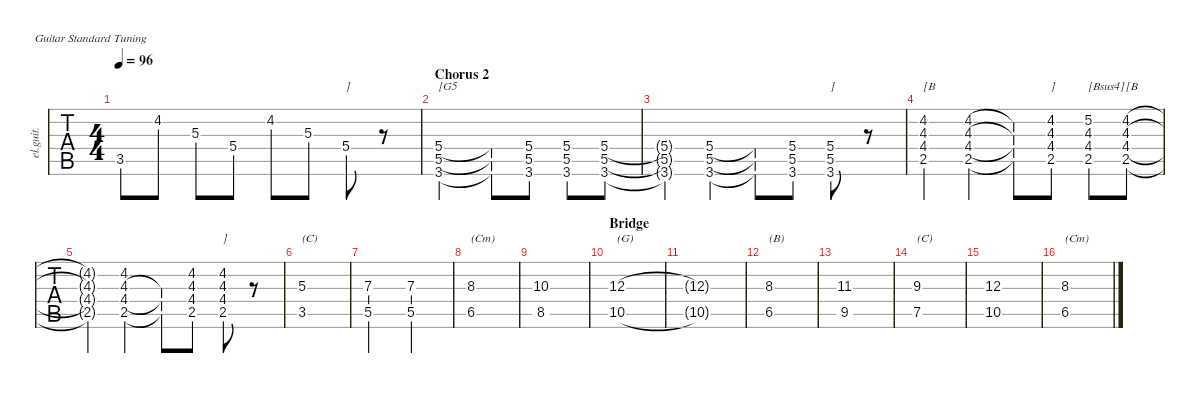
\defaultSystemsLayout 4
\hideDynamics
\bracketExtendMode nobrackets
\track ("Guitar L7" "el.guit.") {instrument electricguitarclean}
\staff {tabs}
\tuning (E4 B3 G3 D3 A2 E2)
\ts (4 4)
\tempo 96
\clef g2
\ks g
3.5{lf 2 acc forcenatural}.8{dy mf} 4.2{lf 3 acc #}.8 5.3{lf 5 acc forcenatural}.8 5.4{lf 4 acc forcenatural}.8 4.2{lf 3 acc #}.8 5.3{lf 5 acc forcenatural}.8 5.4{lf 4 acc forcenatural}.8{txt "]"} r.8 |
\section ("" "Chorus 2")
(3.6{lf 2 acc forcenatural} 5.5{lf 4 acc forcenatural} 5.4{lf 5 acc forcenatural}).2{txt "[G5"} (5.4{t acc forcenatural} 5.5{t acc forcenatural} 3.6{t acc forcenatural}).8 (5.4{lf 5 acc forcenatural} 5.5{lf 4 acc forcenatural} 3.6{lf 2 acc forcenatural}).8 (5.4{lf 5 acc forcenatural} 5.5{lf 4 acc forcenatural} 3.6{lf 2 acc forcenatural}).8 (5.4{lf 5 acc forcenatural} 5.5{lf 4 acc forcenatural} 3.6{lf 2 acc forcenatural}).8 |
(3.6{t acc forcenatural} 5.5{t acc forcenatural} 5.4{t acc forcenatural}).4 (3.6{lf 2 acc forcenatural} 5.5{lf 4 acc forcenatural} 5.4{lf 5 acc forcenatural}).4 (5.4{t acc forcenatural} 5.5{t acc forcenatural} 3.6{t acc forcenatural}).8 (5.4{lf 5 acc forcenatural} 5.5{lf 4 acc forcenatural} 3.6{lf 2 acc forcenatural}).8 (5.4{lf 5 acc forcenatural} 5.5{lf 4 acc forcenatural} 3.6{lf 2 acc forcenatural}).8{txt "]"} r.8 |
(2.5{lf 2 acc forcenatural} 4.4{lf 4 acc #} 4.3{lf 4 acc forcenatural} 4.2{lf 4 acc #}).4{txt "[B"} (2.5{lf 2 acc forcenatural} 4.4{lf 4 acc #} 4.3{lf 4 acc forcenatural} 4.2{lf 4 acc #}).4 (4.4{t acc #} 2.5{t acc forcenatural} 4.3{t acc forcenatural} 4.2{t acc #}).8 (4.4{lf 4 acc #} 2.5{lf 2 acc forcenatural} 4.3{lf 4 acc forcenatural} 4.2{lf 4 acc #}).8{txt "]"} (4.4{lf 4 acc #} 2.5{lf 2 acc forcenatural} 4.3{lf 4 acc forcenatural} 5.2{lf 5 acc forcenatural}).8{txt "[Bsus4]"} (4.4{lf 4 acc #} 2.5{lf 2 acc forcenatural} 4.3{lf 4 acc forcenatural} 4.2{lf 4 acc #}).8{txt "[B"} |
(2.5{t acc forcenatural} 4.4{t acc #} 4.3{t acc forcenatural} 4.2{t acc #}).4 (2.5{lf 2 acc forcenatural} 4.4{lf 4 acc #} 4.3{lf 4 acc forcenatural} 4.2{lf 4 acc #}).4 (4.4{t acc #} 2.5{t acc forcenatural} 4.3{t acc forcenatural}).8 (4.4{lf 4 acc #} 2.5{lf 2 acc forcenatural} 4.3{lf 4 acc forcenatural} 4.2{lf 4 acc #}).8 (4.4{lf 4 acc #} 2.5{lf 2 acc forcenatural} 4.3{lf 4 acc forcenatural} 4.2{lf 4 acc #}).8{txt "]"} r.8 |
(3.5{lf 2 acc forcenatural} 5.3{lf 5 acc forcenatural}).1{txt "(C)"} |
(5.5{lf 2 acc forcenatural} 7.3{lf 5 acc forcenatural}).2 (5.5{lf 2 acc forcenatural} 7.3{lf 5 acc forcenatural}).2 |
(6.5{lf 2 acc #} 8.3{lf 5 acc #}).1{txt "(Cm)"} |
(8.5{lf 2 acc forcenatural} 10.3{lf 5 acc forcenatural}).1 |
\section ("" "Bridge")
(10.5{lf 2 acc forcenatural} 12.3{lf 5 acc forcenatural}).1{txt "(G)"} |
(10.5{t acc forcenatural} 12.3{t acc forcenatural}).1 |
(6.5{lf 2 acc #} 8.3{lf 5 acc #}).1{txt "(B)"} |
(9.5{lf 2 acc #} 11.3{lf 5 acc #}).1 |
(7.5{lf 2 acc forcenatural} 9.3{lf 5 acc forcenatural}).1{txt "(C)"} |
(10.5{lf 2 acc forcenatural} 12.3{lf 5 acc forcenatural}).1 |
(6.5{lf 2 acc b} 8.3{lf 5 acc b}).1{txt "(Cm)"}
